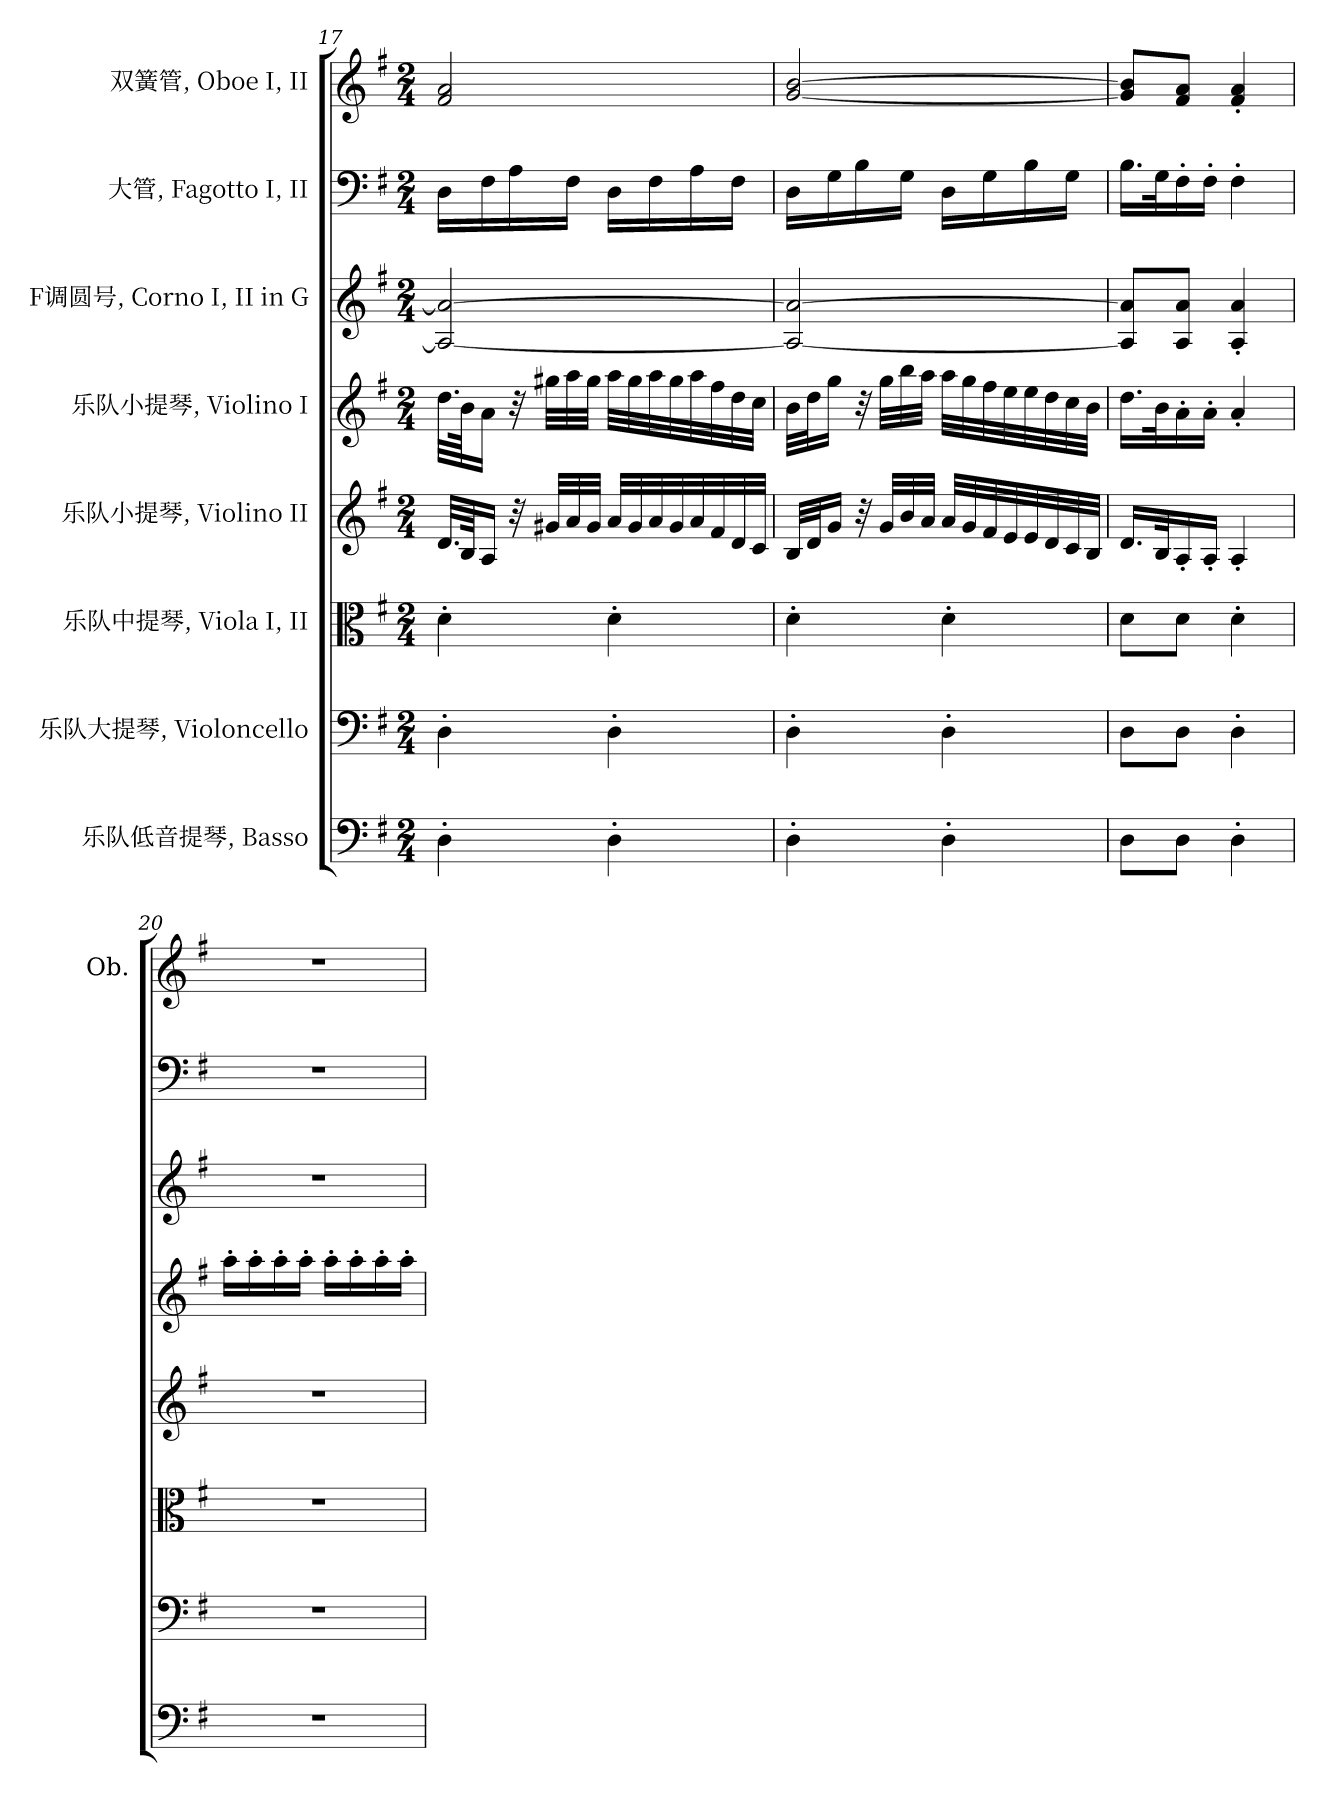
**kern	**kern	**kern	**kern	**kern	**kern	**kern	**kern
*part8	*part7	*part6	*part5	*part4	*part3	*part2	*part1
*staff8	*staff7	*staff6	*staff5	*staff4	*staff3	*staff2	*staff1
*I"乐队低音提琴, Basso	*I"乐队大提琴, Violoncello	*I"乐队中提琴, Viola I, II	*I"乐队小提琴, Violino II	*I"乐队小提琴, Violino I	*I"F调圆号, Corno I, II in G	*I"大管, Fagotto I, II	*I"双簧管, Oboe I, II
*	*	*	*	*	*	*	*I'Ob.
*clefF4	*clefF4	*clefC3	*clefG2	*clefG2	*clefG2	*clefF4	*clefG2
*ITrd7c12	*	*	*	*	*ITrd4c7	*	*
*k[f#]	*k[f#]	*k[f#]	*k[f#]	*k[f#]	*k[]	*k[f#]	*k[f#]
*M2/4	*M2/4	*M2/4	*M2/4	*M2/4	*M2/4	*M2/4	*M2/4
=17	=17	=17	=17	=17	=17	=17	=17
4DD'\	4D'\	4d'\	32.d/LLL	32.dd\LLL	2D/_ 2d/_	16D\LL	2f#/ 2a/
.	.	.	64B/JK	64b\JK	.	.	.
.	.	.	16A/JJ	16a\JJ	.	16F#\	.
.	.	.	32r	32r	.	16A\	.
.	.	.	32g#X/LLL	32gg#X\LLL	.	.	.
.	.	.	32a/	32aa\	.	16F#\JJ	.
.	.	.	32g#/JJJ	32gg#\JJJ	.	.	.
4DD'\	4D'\	4d'\	32a/LLL	32aa\LLL	.	16D\LL	.
.	.	.	32g#/	32gg#\	.	.	.
.	.	.	32a/	32aa\	.	16F#\	.
.	.	.	32g#/	32gg#\	.	.	.
.	.	.	32a/	32aa\	.	16A\	.
.	.	.	32f#/	32ff#\	.	.	.
.	.	.	32d/	32dd\	.	16F#\JJ	.
.	.	.	32c/JJJ	32cc\JJJ	.	.	.
!!LO:PB:g=z
=18	=18	=18	=18	=18	=18	=18	=18
4DD'\	4D'\	4d'\	32B/LLL	32b\LLL	2D/_ 2d/_	16D\LL	[2g/ [2b/
.	.	.	32d/J	32dd\J	.	.	.
.	.	.	16g/JJ	16gg\JJ	.	16G\	.
.	.	.	32r	32r	.	16B\	.
.	.	.	32g/LLL	32gg\LLL	.	.	.
.	.	.	32b/	32bb\	.	16G\JJ	.
.	.	.	32a/JJJ	32aa\JJJ	.	.	.
4DD'\	4D'\	4d'\	32a/LLL	32aa\LLL	.	16D\LL	.
.	.	.	32g/	32gg\	.	.	.
.	.	.	32f#/	32ff#\	.	16G\	.
.	.	.	32e/	32ee\	.	.	.
.	.	.	32e/	32ee\	.	16B\	.
.	.	.	32d/	32dd\	.	.	.
.	.	.	32c/	32cc\	.	16G\JJ	.
.	.	.	32B/JJJ	32b\JJJ	.	.	.
=19	=19	=19	=19	=19	=19	=19	=19
8DD\L	8D\L	8d\L	16.d/LL	16.dd\LL	8D/] 8d/]L	16.B\LL	8g/] 8b/]L
.	.	.	32B/K	32b\K	.	32G\K	.
8DD\J	8D\J	8d\J	16A'/	16a'\	8D/ 8d/J	16F#'\	8f#/ 8a/J
.	.	.	16A'/JJ	16a'\JJ	.	16F#'\JJ	.
4DD'\	4D'\	4d'\	4A'/	4a'/	4D/' 4d/'	4F#'\	4f#/' 4a/'
=20	=20	=20	=20	=20	=20	=20	=20
2r	2r	2r	2r	16aa'\LL	2r	2r	2r
.	.	.	.	16aa'\	.	.	.
.	.	.	.	16aa'\	.	.	.
.	.	.	.	16aa'\JJ	.	.	.
.	.	.	.	16aa'\LL	.	.	.
.	.	.	.	16aa'\	.	.	.
.	.	.	.	16aa'\	.	.	.
.	.	.	.	16aa'\JJ	.	.	.
=	=	=	=	=	=	=	=
*-	*-	*-	*-	*-	*-	*-	*-
